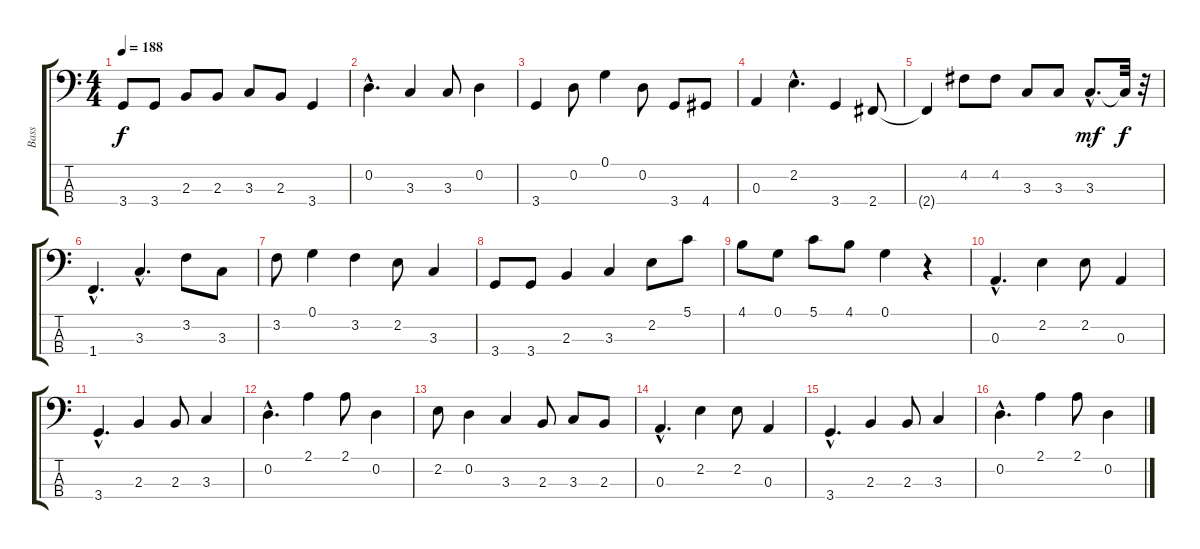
\track ("Bass" "Bass") {instrument electricbasspick}
\staff {score tabs}
\tuning (G2 D2 A1 E1) {hide}
\ts (4 4)
\tempo 188
\clef f4
\ks c
3.4.8{dy f} 3.4.8 2.3.8 2.3.8 3.3.8 2.3.8 3.4.4 |
0.2{hac}.4{d} 3.3.4 3.3.8 0.2.4 |
3.4.4 0.2.8 0.1.4 0.2.8 3.4.8 4.4.8 |
0.3.4 2.2{hac}.4{d} 3.4.4 2.4.8 |
2.4{t}.4 4.2.8 4.2.8 3.3.8 3.3.8 3.3{hac}.8{d dy mf} 3.3{t}.32{dy f} r.32 |
1.4{hac}.4{d} 3.3{hac}.4{d} 3.2.8 3.3.8 |
3.2.8 0.1.4 3.2.4 2.2.8 3.3.4 |
3.4.8 3.4.8 2.3.4 3.3.4 2.2.8 5.1.8 |
4.1.8 0.1.8 5.1.8 4.1.8 0.1.4 r.4 |
0.3{hac}.4{d} 2.2.4 2.2.8 0.3.4 |
3.4{hac}.4{d} 2.3.4 2.3.8 3.3.4 |
0.2{hac}.4{d} 2.1.4 2.1.8 0.2.4 |
2.2.8 0.2.4 3.3.4 2.3.8 3.3.8 2.3.8 |
0.3{hac}.4{d} 2.2.4 2.2.8 0.3.4 |
3.4{hac}.4{d} 2.3.4 2.3.8 3.3.4 |
0.2{hac}.4{d} 2.1.4 2.1.8 0.2.4
